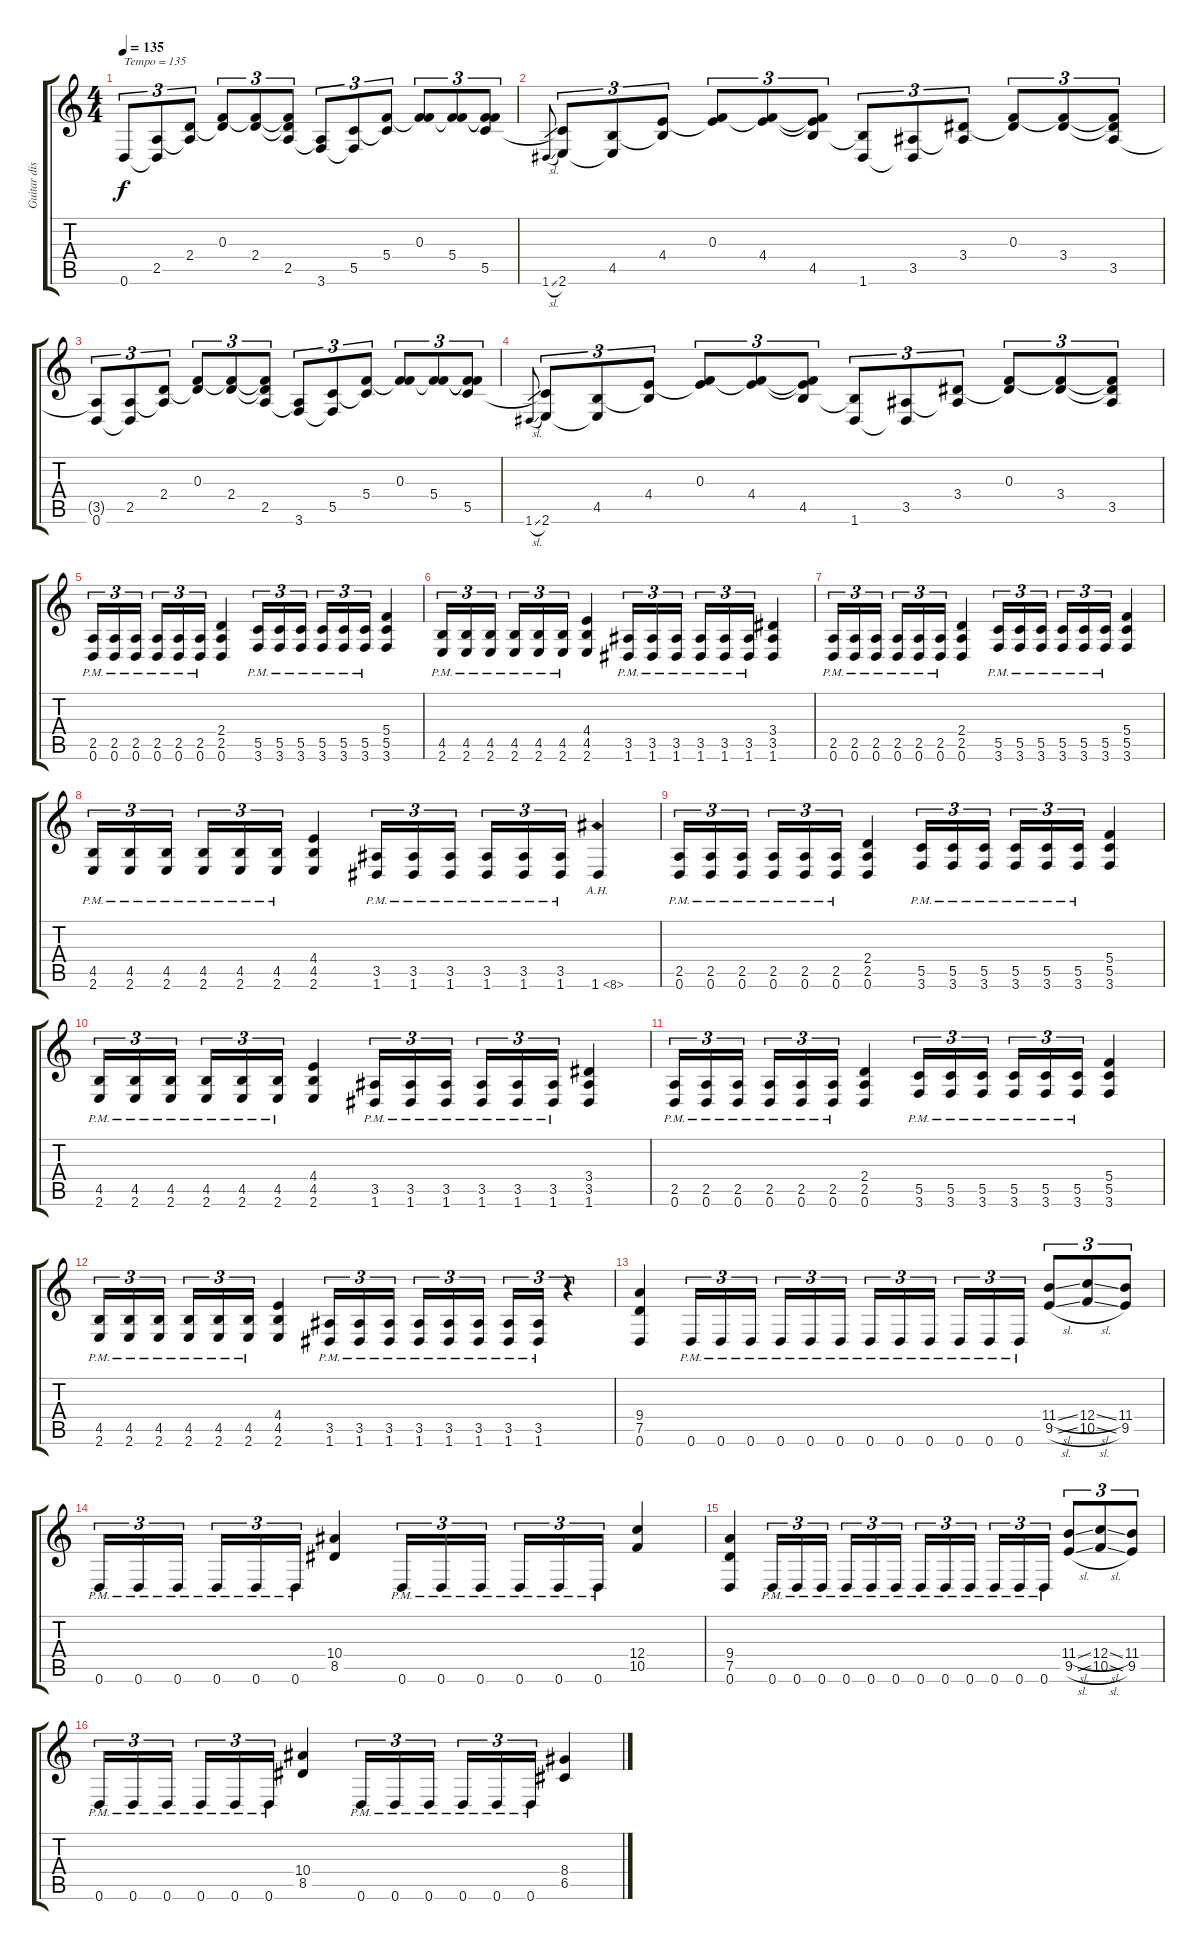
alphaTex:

\track ("Guitar distortion 1" "Guitar dis") {instrument distortionguitar}
\staff {score tabs}
\tuning (D4 A3 F3 C3 G2 D2) {hide}
\ts (4 4)
\tempo 135
\clef g2
\ks c
0.6.8{tu (3 2) txt "Tempo = 135" dy f instrument distortionguitar} (2.5 0.6{t}).8{tu (3 2)} (2.4 2.5{t}).8{tu (3 2)} (0.3 2.4{t}).8{tu (3 2)} (0.3{t} 2.4).8{tu (3 2)} (0.3{t} 2.4{t} 2.5).8{tu (3 2)} (2.5{t} 3.6).8{tu (3 2)} (5.5 3.6{t}).8{tu (3 2)} (5.4 5.5{t}).8{tu (3 2)} (0.3 5.4{t}).8{tu (3 2)} (0.3{t} 5.4).8{tu (3 2)} (0.3{t} 5.4{t} 5.5).8{tu (3 2)} |
1.6{sl}.8{gr} (5.5{t} 2.6).8{tu (3 2)} (4.5 2.6{t}).8{tu (3 2)} (4.4 4.5{t}).8{tu (3 2)} (0.3 4.4{t}).8{tu (3 2)} (0.3{t} 4.4).8{tu (3 2)} (0.3{t} 4.4{t} 4.5).8{tu (3 2)} (4.5{t} 1.6).8{tu (3 2)} (3.5 1.6{t}).8{tu (3 2)} (3.4 3.5{t}).8{tu (3 2)} (0.3 3.4{t}).8{tu (3 2)} (0.3{t} 3.4).8{tu (3 2)} (0.3{t} 3.4{t} 3.5).8{tu (3 2)} |
(3.5{t} 0.6).8{tu (3 2)} (2.5 0.6{t}).8{tu (3 2)} (2.4 2.5{t}).8{tu (3 2)} (0.3 2.4{t}).8{tu (3 2)} (0.3{t} 2.4).8{tu (3 2)} (0.3{t} 2.4{t} 2.5).8{tu (3 2)} (2.5{t} 3.6).8{tu (3 2)} (5.5 3.6{t}).8{tu (3 2)} (5.4 5.5{t}).8{tu (3 2)} (0.3 5.4{t}).8{tu (3 2)} (0.3{t} 5.4).8{tu (3 2)} (0.3{t} 5.4{t} 5.5).8{tu (3 2)} |
1.6{sl}.8{gr} (5.5{t} 2.6).8{tu (3 2)} (4.5 2.6{t}).8{tu (3 2)} (4.4 4.5{t}).8{tu (3 2)} (0.3 4.4{t}).8{tu (3 2)} (0.3{t} 4.4).8{tu (3 2)} (0.3{t} 4.4{t} 4.5).8{tu (3 2)} (4.5{t} 1.6).8{tu (3 2)} (3.5 1.6{t}).8{tu (3 2)} (3.4 3.5{t}).8{tu (3 2)} (0.3 3.4{t}).8{tu (3 2)} (0.3{t} 3.4).8{tu (3 2)} (0.3{t} 3.4{t} 3.5).8{tu (3 2)} |
(2.5 0.6{pm}).16{tu (3 2)} (2.5 0.6{pm}).16{tu (3 2)} (2.5 0.6{pm}).16{tu (3 2)} (2.5 0.6{pm}).16{tu (3 2)} (2.5 0.6{pm}).16{tu (3 2)} (2.5 0.6{pm}).16{tu (3 2)} (2.4 2.5 0.6).4 (5.5 3.6{pm}).16{tu (3 2)} (5.5 3.6{pm}).16{tu (3 2)} (5.5 3.6{pm}).16{tu (3 2)} (5.5 3.6{pm}).16{tu (3 2)} (5.5 3.6{pm}).16{tu (3 2)} (5.5 3.6{pm}).16{tu (3 2)} (5.4 5.5 3.6).4 |
(4.5 2.6{pm}).16{tu (3 2)} (4.5 2.6{pm}).16{tu (3 2)} (4.5 2.6{pm}).16{tu (3 2)} (4.5 2.6{pm}).16{tu (3 2)} (4.5 2.6{pm}).16{tu (3 2)} (4.5 2.6{pm}).16{tu (3 2)} (4.4 4.5 2.6).4 (3.5 1.6{pm}).16{tu (3 2)} (3.5 1.6{pm}).16{tu (3 2)} (3.5 1.6{pm}).16{tu (3 2)} (3.5 1.6{pm}).16{tu (3 2)} (3.5 1.6{pm}).16{tu (3 2)} (3.5 1.6{pm}).16{tu (3 2)} (3.4 3.5 1.6).4 |
(2.5 0.6{pm}).16{tu (3 2)} (2.5 0.6{pm}).16{tu (3 2)} (2.5 0.6{pm}).16{tu (3 2)} (2.5 0.6{pm}).16{tu (3 2)} (2.5 0.6{pm}).16{tu (3 2)} (2.5 0.6{pm}).16{tu (3 2)} (2.4 2.5 0.6).4 (5.5 3.6{pm}).16{tu (3 2)} (5.5 3.6{pm}).16{tu (3 2)} (5.5 3.6{pm}).16{tu (3 2)} (5.5 3.6{pm}).16{tu (3 2)} (5.5 3.6{pm}).16{tu (3 2)} (5.5 3.6{pm}).16{tu (3 2)} (5.4 5.5 3.6).4 |
(4.5 2.6{pm}).16{tu (3 2)} (4.5 2.6{pm}).16{tu (3 2)} (4.5 2.6{pm}).16{tu (3 2)} (4.5 2.6{pm}).16{tu (3 2)} (4.5 2.6{pm}).16{tu (3 2)} (4.5 2.6{pm}).16{tu (3 2)} (4.4 4.5 2.6).4 (3.5 1.6{pm}).16{tu (3 2)} (3.5 1.6{pm}).16{tu (3 2)} (3.5 1.6{pm}).16{tu (3 2)} (3.5 1.6{pm}).16{tu (3 2)} (3.5 1.6{pm}).16{tu (3 2)} (3.5 1.6{pm}).16{tu (3 2)} 1.6{ah 7}.4 |
(2.5 0.6{pm}).16{tu (3 2)} (2.5 0.6{pm}).16{tu (3 2)} (2.5 0.6{pm}).16{tu (3 2)} (2.5 0.6{pm}).16{tu (3 2)} (2.5 0.6{pm}).16{tu (3 2)} (2.5 0.6{pm}).16{tu (3 2)} (2.4 2.5 0.6).4 (5.5 3.6{pm}).16{tu (3 2)} (5.5 3.6{pm}).16{tu (3 2)} (5.5 3.6{pm}).16{tu (3 2)} (5.5 3.6{pm}).16{tu (3 2)} (5.5 3.6{pm}).16{tu (3 2)} (5.5 3.6{pm}).16{tu (3 2)} (5.4 5.5 3.6).4 |
(4.5 2.6{pm}).16{tu (3 2)} (4.5 2.6{pm}).16{tu (3 2)} (4.5 2.6{pm}).16{tu (3 2)} (4.5 2.6{pm}).16{tu (3 2)} (4.5 2.6{pm}).16{tu (3 2)} (4.5 2.6{pm}).16{tu (3 2)} (4.4 4.5 2.6).4 (3.5 1.6{pm}).16{tu (3 2)} (3.5 1.6{pm}).16{tu (3 2)} (3.5 1.6{pm}).16{tu (3 2)} (3.5 1.6{pm}).16{tu (3 2)} (3.5 1.6{pm}).16{tu (3 2)} (3.5 1.6{pm}).16{tu (3 2)} (3.4 3.5 1.6).4 |
(2.5 0.6{pm}).16{tu (3 2)} (2.5 0.6{pm}).16{tu (3 2)} (2.5 0.6{pm}).16{tu (3 2)} (2.5 0.6{pm}).16{tu (3 2)} (2.5 0.6{pm}).16{tu (3 2)} (2.5 0.6{pm}).16{tu (3 2)} (2.4 2.5 0.6).4 (5.5 3.6{pm}).16{tu (3 2)} (5.5 3.6{pm}).16{tu (3 2)} (5.5 3.6{pm}).16{tu (3 2)} (5.5 3.6{pm}).16{tu (3 2)} (5.5 3.6{pm}).16{tu (3 2)} (5.5 3.6{pm}).16{tu (3 2)} (5.4 5.5 3.6).4 |
(4.5 2.6{pm}).16{tu (3 2)} (4.5 2.6{pm}).16{tu (3 2)} (4.5 2.6{pm}).16{tu (3 2)} (4.5 2.6{pm}).16{tu (3 2)} (4.5 2.6{pm}).16{tu (3 2)} (4.5 2.6{pm}).16{tu (3 2)} (4.4 4.5 2.6).4 (3.5 1.6{pm}).16{tu (3 2)} (3.5 1.6{pm}).16{tu (3 2)} (3.5 1.6{pm}).16{tu (3 2)} (3.5 1.6{pm}).16{tu (3 2)} (3.5 1.6{pm}).16{tu (3 2)} (3.5 1.6{pm}).16{tu (3 2)} (3.5{pm} 1.6{pm}).16{tu (3 2)} (3.5{pm} 1.6{pm}).16{tu (3 2)} r.4{tu (3 2)} |
(9.4 7.5 0.6).4 0.6{pm}.16{tu (3 2)} 0.6{pm}.16{tu (3 2)} 0.6{pm}.16{tu (3 2)} 0.6{pm}.16{tu (3 2)} 0.6{pm}.16{tu (3 2)} 0.6{pm}.16{tu (3 2)} 0.6{pm}.16{tu (3 2)} 0.6{pm}.16{tu (3 2)} 0.6{pm}.16{tu (3 2)} 0.6{pm}.16{tu (3 2)} 0.6{pm}.16{tu (3 2)} 0.6{pm}.16{tu (3 2)} (11.4{sl} 9.5{sl}).8{tu (3 2)} (12.4{sl} 10.5{sl}).8{tu (3 2)} (11.4 9.5).8{tu (3 2)} |
0.6{pm}.16{tu (3 2)} 0.6{pm}.16{tu (3 2)} 0.6{pm}.16{tu (3 2)} 0.6{pm}.16{tu (3 2)} 0.6{pm}.16{tu (3 2)} 0.6{pm}.16{tu (3 2)} (10.4 8.5).4 0.6{pm}.16{tu (3 2)} 0.6{pm}.16{tu (3 2)} 0.6{pm}.16{tu (3 2)} 0.6{pm}.16{tu (3 2)} 0.6{pm}.16{tu (3 2)} 0.6{pm}.16{tu (3 2)} (12.4 10.5).4 |
(9.4 7.5 0.6).4 0.6{pm}.16{tu (3 2)} 0.6{pm}.16{tu (3 2)} 0.6{pm}.16{tu (3 2)} 0.6{pm}.16{tu (3 2)} 0.6{pm}.16{tu (3 2)} 0.6{pm}.16{tu (3 2)} 0.6{pm}.16{tu (3 2)} 0.6{pm}.16{tu (3 2)} 0.6{pm}.16{tu (3 2)} 0.6{pm}.16{tu (3 2)} 0.6{pm}.16{tu (3 2)} 0.6{pm}.16{tu (3 2)} (11.4{sl} 9.5{sl}).8{tu (3 2)} (12.4{sl} 10.5{sl}).8{tu (3 2)} (11.4 9.5).8{tu (3 2)} |
0.6{pm}.16{tu (3 2)} 0.6{pm}.16{tu (3 2)} 0.6{pm}.16{tu (3 2)} 0.6{pm}.16{tu (3 2)} 0.6{pm}.16{tu (3 2)} 0.6{pm}.16{tu (3 2)} (10.4 8.5).4 0.6{pm}.16{tu (3 2)} 0.6{pm}.16{tu (3 2)} 0.6{pm}.16{tu (3 2)} 0.6{pm}.16{tu (3 2)} 0.6{pm}.16{tu (3 2)} 0.6{pm}.16{tu (3 2)} (8.4 6.5).4
